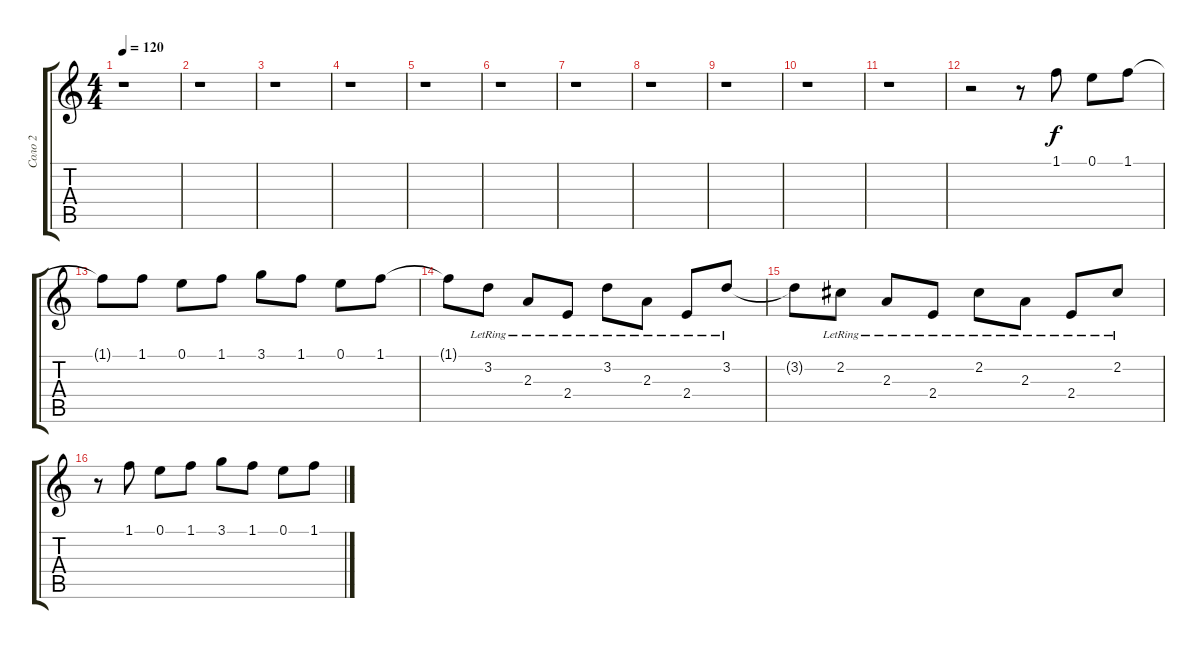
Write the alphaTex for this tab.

\track ("Соло 2" "Соло 2") {instrument acousticguitarsteel}
\staff {score tabs}
\tuning (E4 B3 G3 D3 A2 E2) {hide}
\ts (4 4)
\tempo 120
\clef g2
\ks c
r.1{dy f} |
r.1 |
r.1 |
r.1 |
r.1 |
r.1 |
r.1 |
r.1 |
r.1 |
r.1 |
r.1 |
r.2{volume 13} r.8 1.1.8 0.1.8 1.1.8 |
1.1{t}.8 1.1.8 0.1.8 1.1.8 3.1.8 1.1.8 0.1.8 1.1.8 |
1.1{t}.8 3.2{lr}.8 2.3{lr}.8 2.4{lr}.8 3.2{lr}.8 2.3{lr}.8 2.4{lr}.8 3.2{lr}.8 |
3.2{t}.8 2.2{lr}.8 2.3{lr}.8 2.4{lr}.8 2.2{lr}.8 2.3{lr}.8 2.4{lr}.8 2.2{lr}.8 |
r.8 1.1.8 0.1.8 1.1.8 3.1.8 1.1.8 0.1.8 1.1.8
